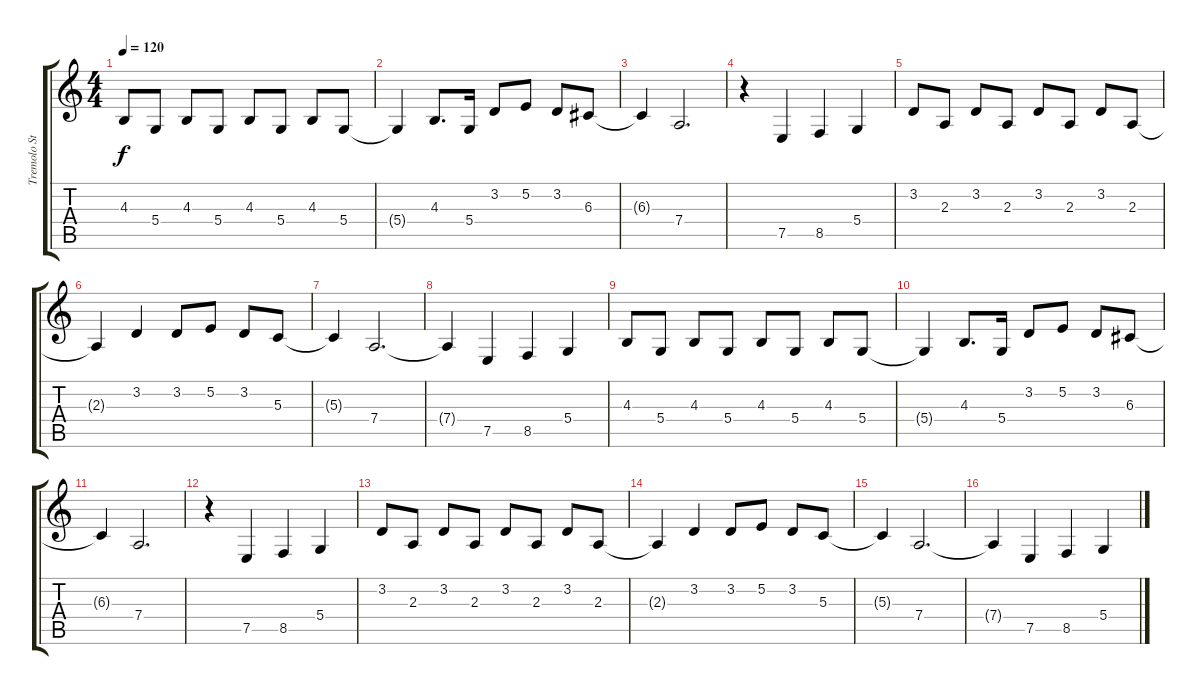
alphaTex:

\track ("Tremolo Strings" "Tremolo St") {instrument tremolostrings}
\staff {score tabs}
\tuning (E4 B3 G3 D3 A2 E2) {hide}
\ts (4 4)
\tempo 120
\clef g2
\ks c
4.3.8{dy f} 5.4.8 4.3.8 5.4.8 4.3.8 5.4.8 4.3.8 5.4.8 |
5.4{t}.4 4.3.8{d} 5.4.16 3.2.8 5.2.8 3.2.8 6.3.8 |
6.3{t}.4 7.4.2{d} |
r.4 7.5.4 8.5.4 5.4.4 |
3.2.8 2.3.8 3.2.8 2.3.8 3.2.8 2.3.8 3.2.8 2.3.8 |
2.3{t}.4 3.2.4 3.2.8 5.2.8 3.2.8 5.3.8 |
5.3{t}.4 7.4.2{d} |
7.4{t}.4 7.5.4 8.5.4 5.4.4 |
4.3.8 5.4.8 4.3.8 5.4.8 4.3.8 5.4.8 4.3.8 5.4.8 |
5.4{t}.4 4.3.8{d} 5.4.16 3.2.8 5.2.8 3.2.8 6.3.8 |
6.3{t}.4 7.4.2{d} |
r.4 7.5.4 8.5.4 5.4.4 |
3.2.8 2.3.8 3.2.8 2.3.8 3.2.8 2.3.8 3.2.8 2.3.8 |
2.3{t}.4 3.2.4 3.2.8 5.2.8 3.2.8 5.3.8 |
5.3{t}.4 7.4.2{d} |
7.4{t}.4 7.5.4 8.5.4 5.4.4
